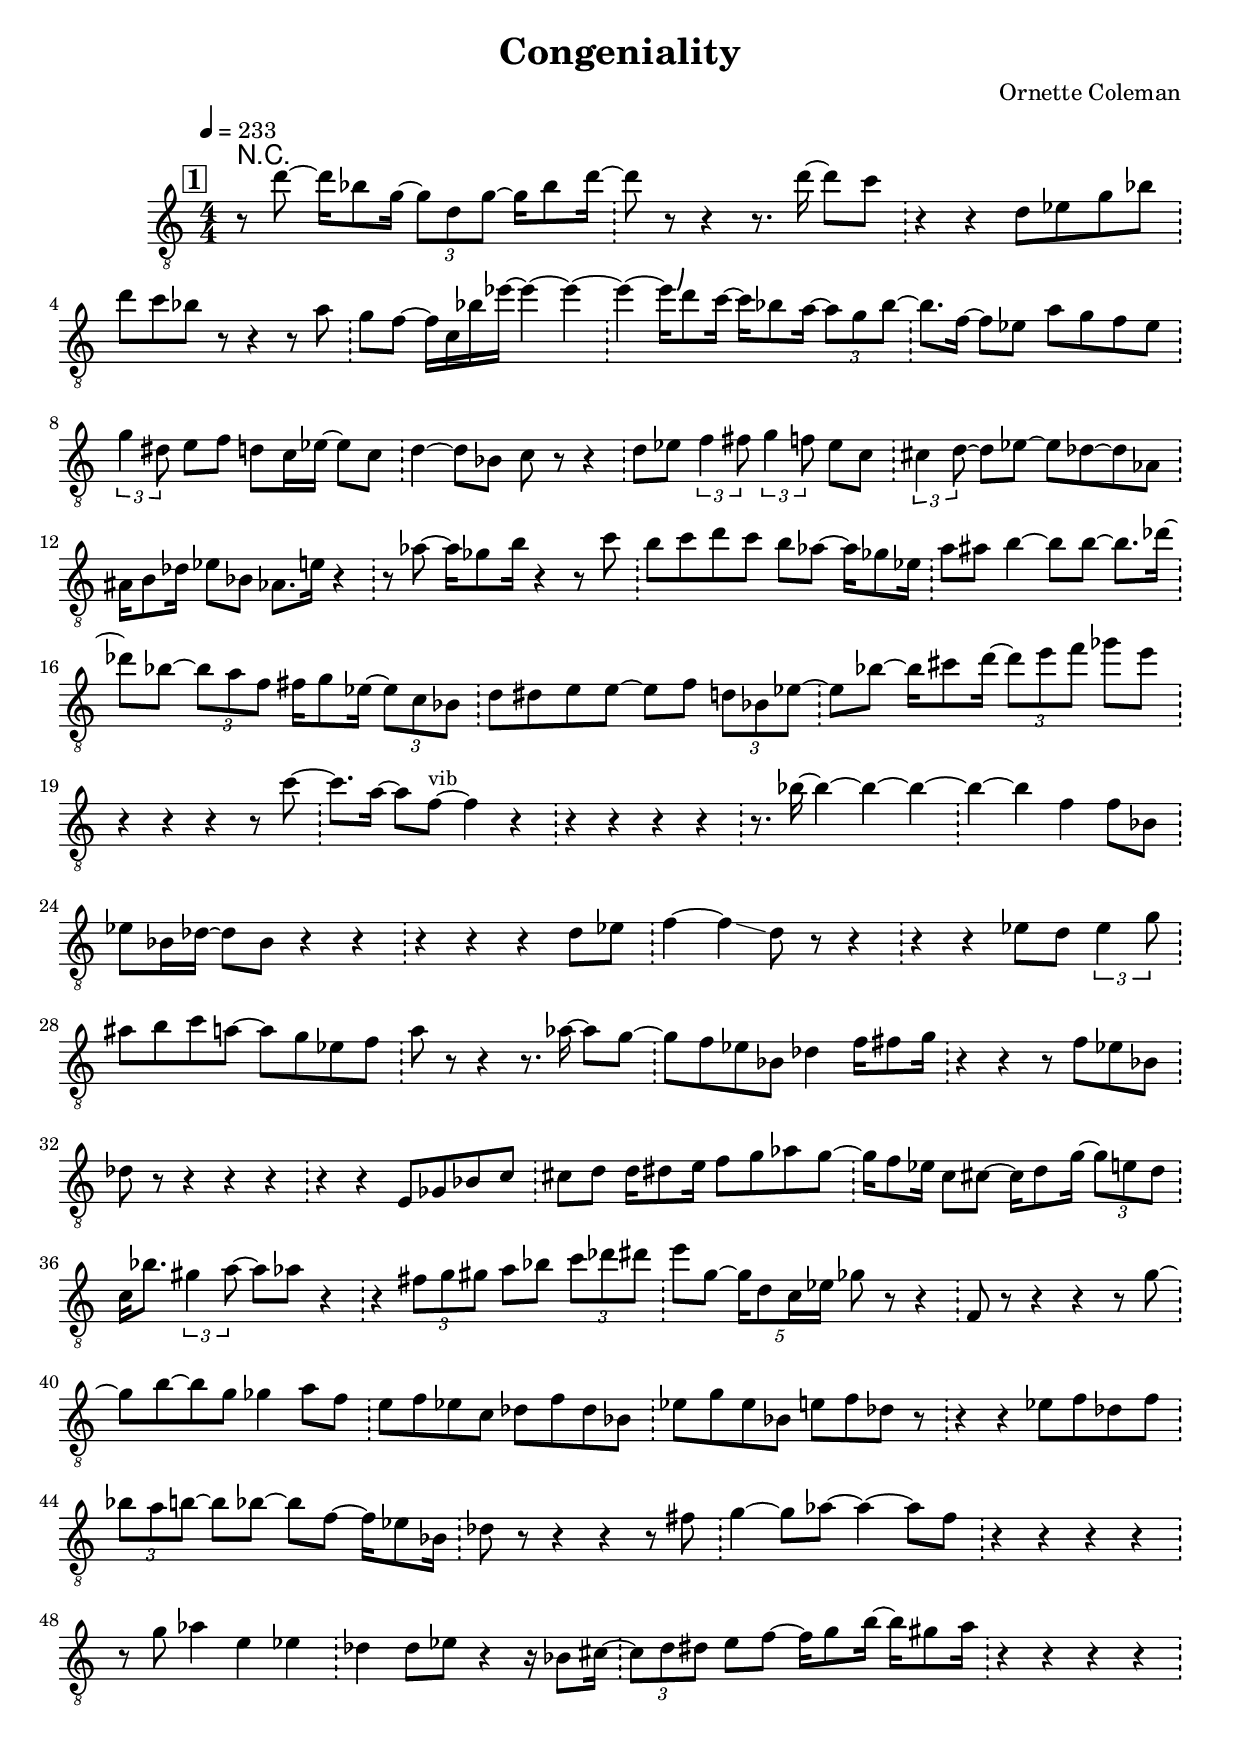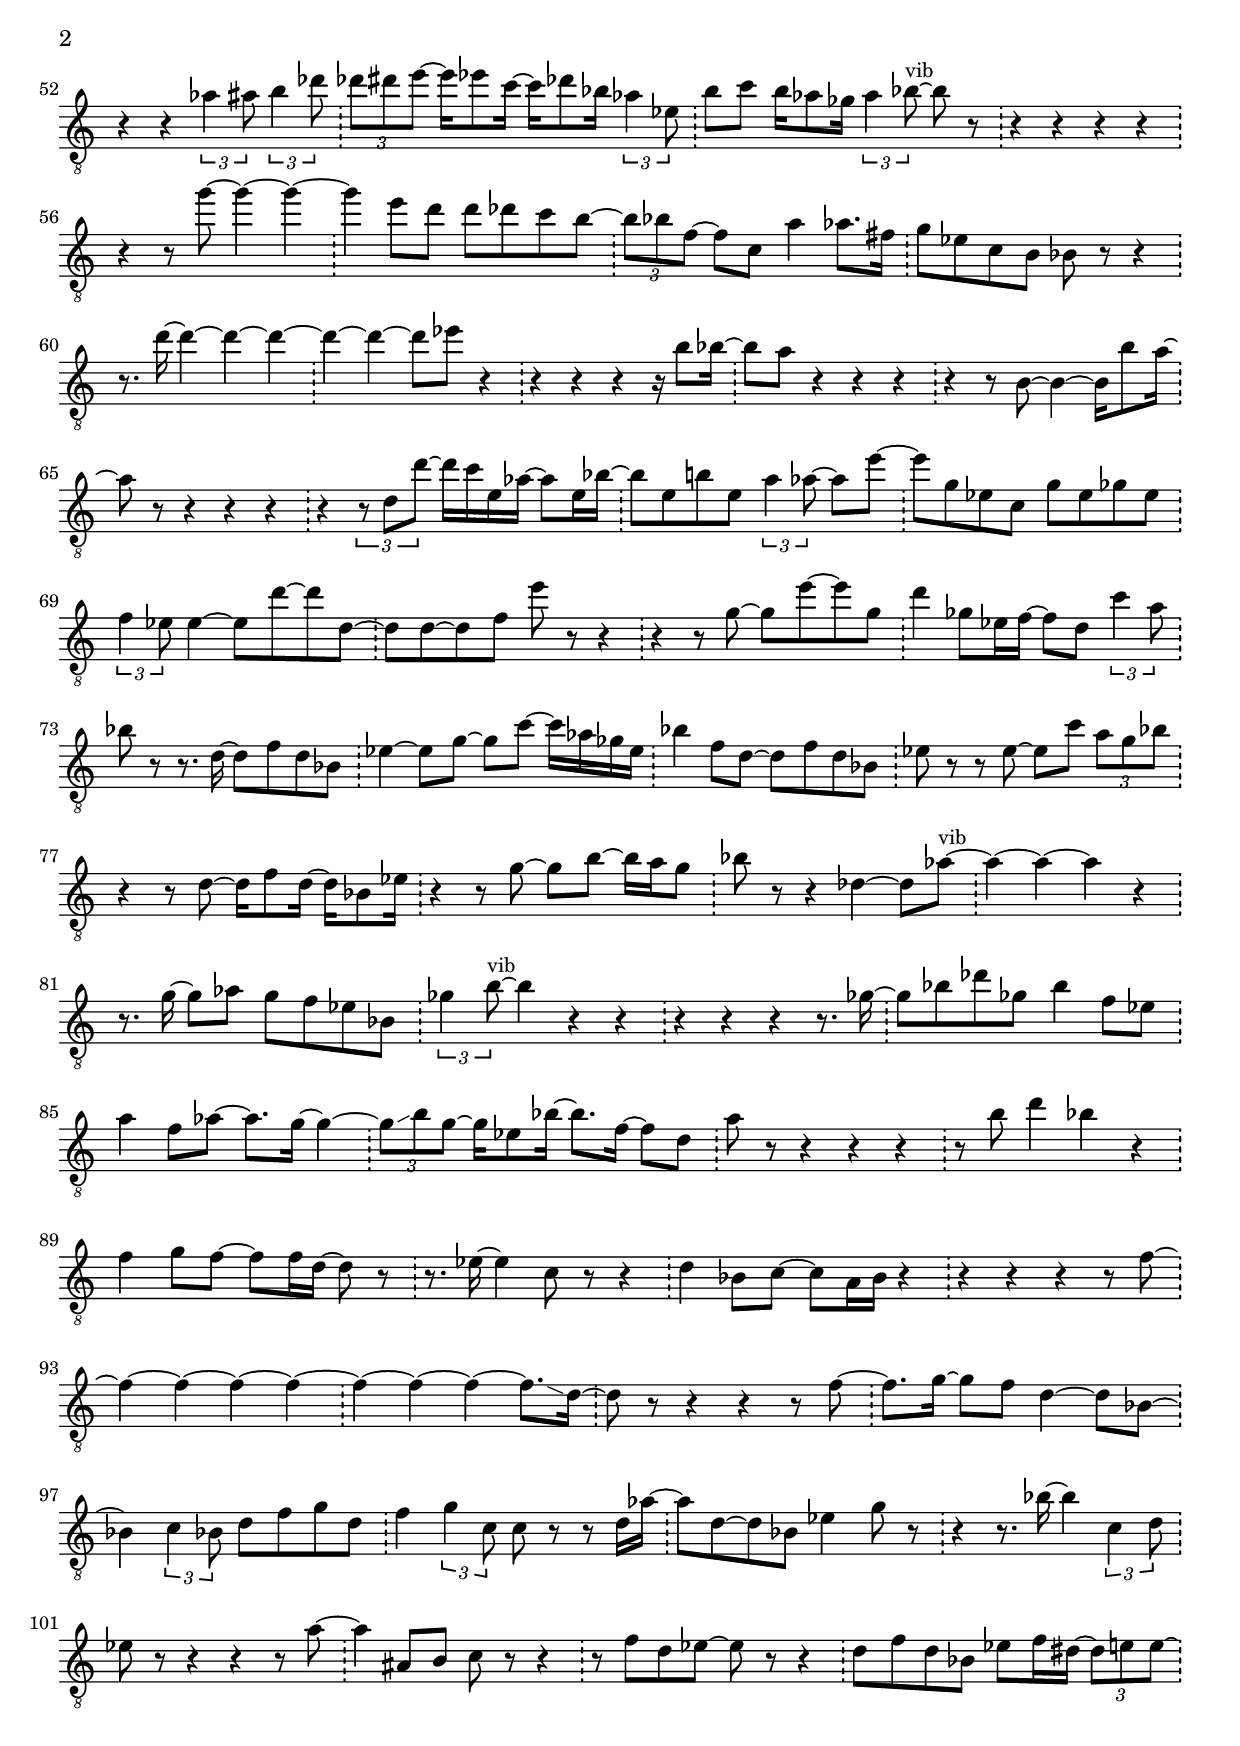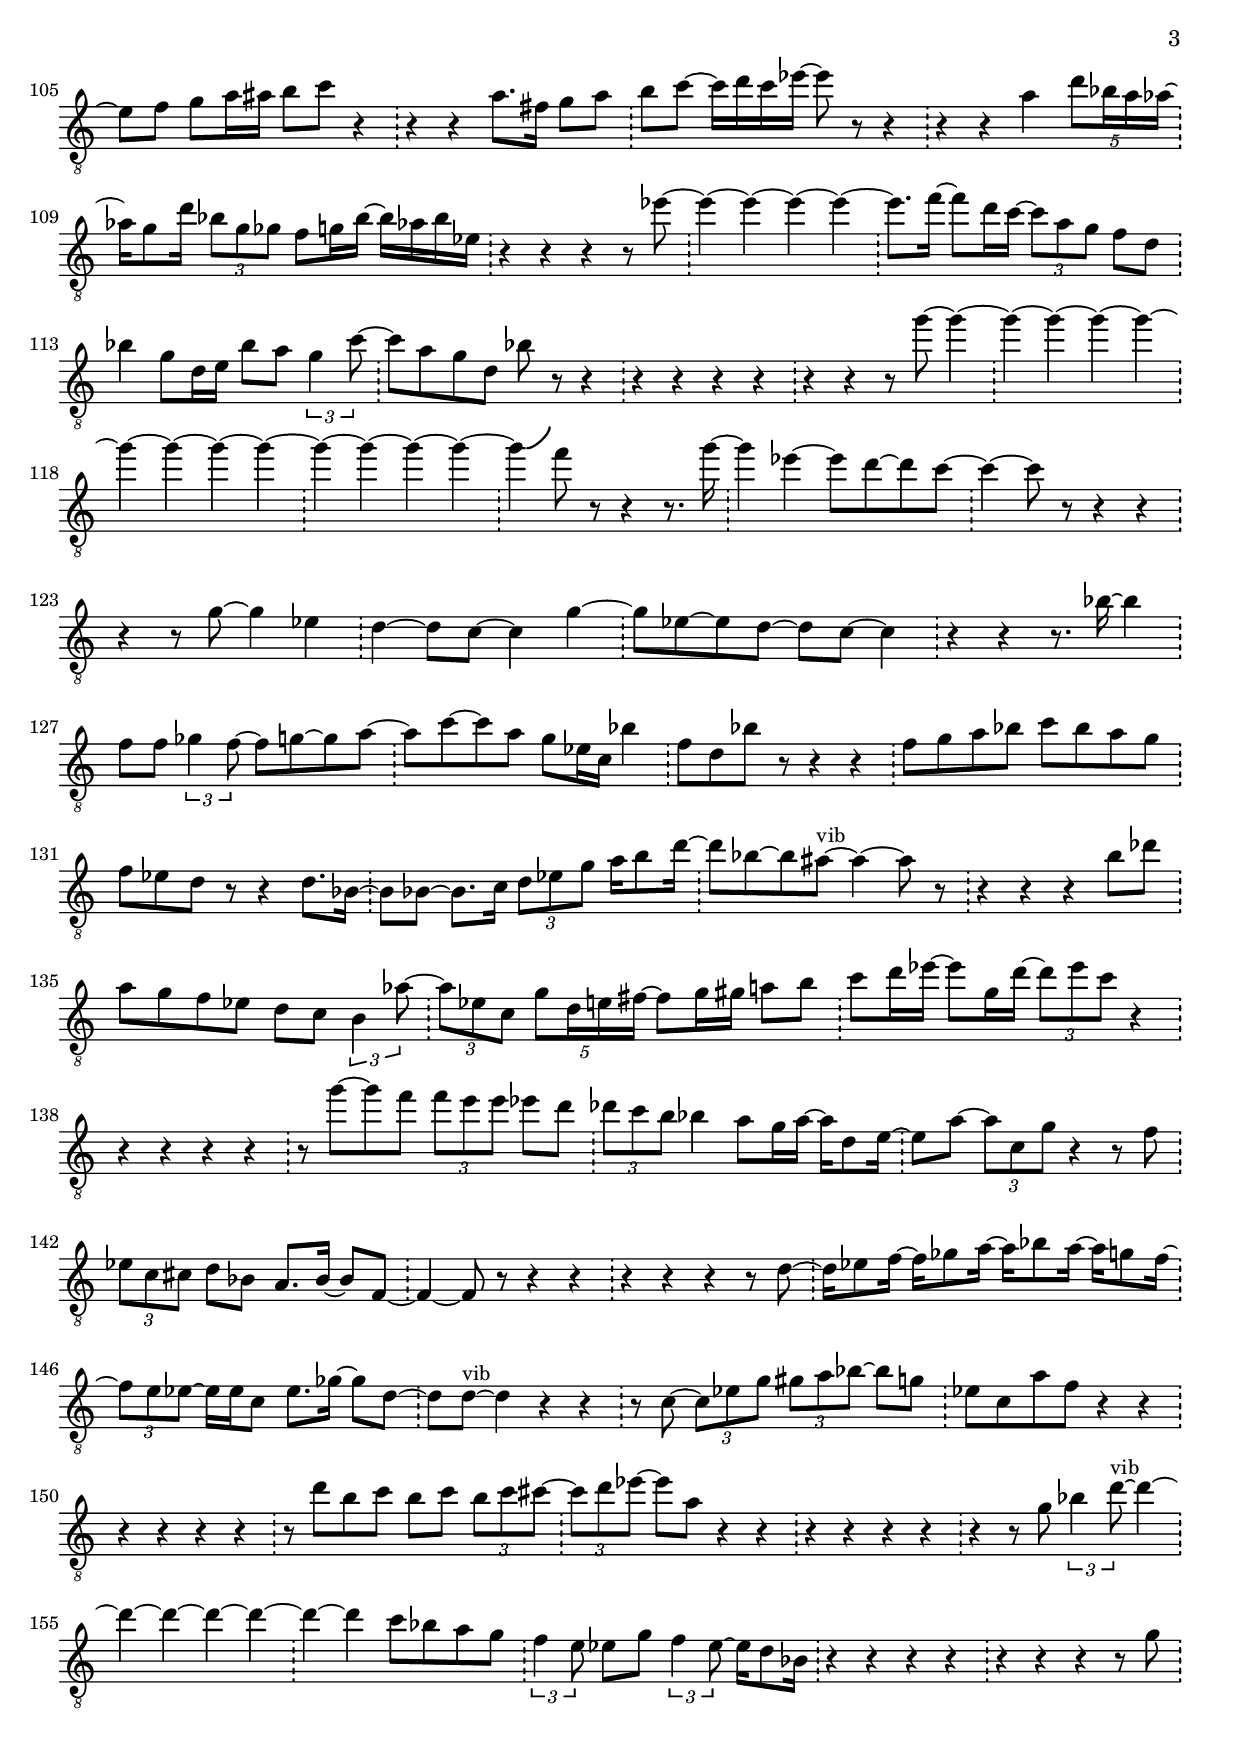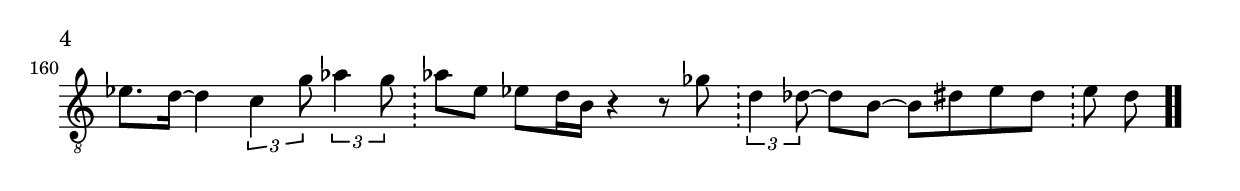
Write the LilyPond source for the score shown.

\version "2.13.2"

#(ly:set-option 'point-and-click #f)

\header {
  title = "Congeniality"
  composer = "Ornette Coleman"
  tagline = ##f
}
global =
{
    \override Staff.TimeSignature #'style = #'()
    \time 4/4
    \clef "treble_8"
    \key c \major
    \override Rest #'direction = #'0
    \override MultiMeasureRest #'staff-position = #0
}
\score
{
<<
    \transpose c' c'

    \new ChordNames { \chords {
      \set majorSevenSymbol = \markup { "maj7" }
      \set minorChordModifier = \markup { \char ##x2013 }
      
       r4
      }
      }

    \new Staff
    <<
    \transpose c' c'

    {
      \global
  		%\override Score.MetronomeMark #'transparent = ##t
  		%\override Score.MetronomeMark #'stencil = ##f
  		
  		\override HorizontalBracket #'direction = #UP
  		\override HorizontalBracket #'bracket-flare = #'(0 . 0)
  		
  		\override TextSpanner #'dash-fraction = #1.0
  		\override TextSpanner #'bound-details #'left #'text = \markup{ \concat{\draw-line #'(0 . -1.0) \draw-line #'(1.0 . 0) }}
  		\override TextSpanner #'bound-details #'right #'text = \markup{ \concat{ \draw-line #'(1.0 . 0) \draw-line #'(0 . -1.0) }}
          \set Score.markFormatter = #format-mark-box-numbers


      \tempo 4 = 233
      \set Score.currentBarNumber = #1
     
      \bar "||" \mark \default r8 d''8~ 
       d''16 bes'8 g'16~ 
       \tuplet 3/2 {g'8 d'8 g'8~} 
       g'16 bes'8 d''16~ 
      \bar "!" d''8 r8 
       r4 
       r8. d''16~ 
       d''8 c''8 
      \bar "!" r4 
       r4 
       d'8 es'8 
       g'8 bes'8 
      \bar "!" d''8 c''8 
       bes'8 r8 
       r4 
       r8 a'8 
      \bar "!" g'8 f'8~ 
       f'16 c'16 bes'16 es''16~ 
       es''4~ 
       es''4~ 
      \bar "!" es''4~ 
       es''16\bendAfter #+4  d''8 c''16~ 
       c''16 bes'8 a'16~ 
       \tuplet 3/2 {a'8 g'8 bes'8~} 
      \bar "!" bes'8. f'16~ 
       f'8 es'8 
       a'8 g'8 
       f'8 es'8 
      \bar "!" \tuplet 3/2 {g'4 dis'8} 
       e'8 f'8 
       d'8 c'16 es'16~ 
       es'8 c'8 
      \bar "!" d'4~ 
       d'8 bes8 
       c'8 r8 
       r4 
      \bar "!" d'8 es'8 
       \tuplet 3/2 {f'4 fis'8} 
       \tuplet 3/2 {g'4 f'8} 
       es'8 c'8 
      \bar "!" \tuplet 3/2 {cis'4 d'8~} 
       d'8 es'8~ 
       es'8 des'8~ 
       des'8 aes8 
      \bar "!" ais16 b8 des'16 
       es'8 bes8 
       aes8. e'16 
       r4 
      \bar "!" r8 aes'8~ 
       aes'16 ges'8 b'16 
       r4 
       r8 c''8 
      \bar "!" b'8 c''8 
       d''8 c''8 
       b'8 aes'8~ 
       aes'16 ges'8 es'16 
      \bar "!" a'8 ais'8 
       b'4~ 
       b'8 b'8~ 
       b'8. des''16~ 
      \bar "!" des''8 bes'8~ 
       \tuplet 3/2 {bes'8 a'8 f'8} 
       fis'16 g'8 es'16~ 
       \tuplet 3/2 {es'8 c'8 bes8} 
      \bar "!" d'8 dis'8 
       e'8 e'8~ 
       e'8 f'8 
       \tuplet 3/2 {d'8 bes8 es'8~} 
      \bar "!" es'8 bes'8~ 
       bes'16 cis''8 d''16~ 
       \tuplet 3/2 {d''8 e''8 f''8} 
       ges''8 e''8 
      \bar "!" r4 
       r4 
       r4 
       r8 c''8~ 
      \bar "!" c''8. a'16~ 
       a'8 f'8~^\markup{\left-align \small vib} 
       f'4 
       r4 
      \bar "!" r4 
       r4 
       r4 
       r4 
      \bar "!" r8. bes'16~ 
       bes'4~ 
       bes'4~ 
       bes'4~ 
      \bar "!" bes'4~ 
       bes'4 
       f'4 
       f'8 bes8 
      \bar "!" es'8 bes16 des'16~ 
       des'8 bes8 
       r4 
       r4 
      \bar "!" r4 
       r4 
       r4 
       d'8 es'8 
      \bar "!" f'4~ 
       f'4\glissando  
       d'8 r8 
       r4 
      \bar "!" r4 
       r4 
       es'8 d'8 
       \tuplet 3/2 {es'4 g'8} 
      \bar "!" ais'8 b'8 
       c''8 a'8~ 
       a'8 g'8 
       es'8 f'8 
      \bar "!" a'8 r8 
       r4 
       r8. aes'16~ 
       aes'8 g'8~ 
      \bar "!" g'8 f'8 
       es'8 bes8 
       des'4 
       f'16 fis'8 g'16 
      \bar "!" r4 
       r4 
       r8 f'8 
       es'8 bes8 
      \bar "!" des'8 r8 
       r4 
       r4 
       r4 
      \bar "!" r4 
       r4 
       e8 ges8 
       bes8 c'8 
      \bar "!" cis'8 d'8 
       d'16 dis'8 e'16 
       f'8 g'8 
       aes'8 g'8~ 
      \bar "!" g'16 f'8 es'16 
       c'8 cis'8~ 
       cis'16 d'8 g'16~ 
       \tuplet 3/2 {g'8 e'8 d'8} 
      \bar "!" c'16 bes'8. 
       \tuplet 3/2 {gis'4 a'8~} 
       a'8 aes'8 
       r4 
      \bar "!" r4 
       \tuplet 3/2 {fis'8 g'8 gis'8} 
       a'8 bes'8 
       \tuplet 3/2 {c''8 des''8 dis''8} 
      \bar "!" e''8 g'8~ 
       \tuplet 5/4 {g'16 d'8 c'16 es'16} 
       ges'8 r8 
       r4 
      \bar "!" f8 r8 
       r4 
       r4 
       r8 g'8~ 
      \bar "!" g'8 b'8~ 
       b'8 g'8 
       ges'4 
       a'8 f'8 
      \bar "!" e'8 f'8 
       es'8 c'8 
       des'8 f'8 
       des'8 bes8 
      \bar "!" es'8 g'8 
       es'8 bes8 
       e'8 f'8 
       des'8 r8 
      \bar "!" r4 
       r4 
       es'8 f'8 
       des'8 f'8 
      \bar "!" \tuplet 3/2 {bes'8 a'8 b'8~} 
       b'8 bes'8~ 
       bes'8 f'8~ 
       f'16 es'8 bes16 
      \bar "!" des'8 r8 
       r4 
       r4 
       r8 fis'8 
      \bar "!" g'4~ 
       g'8 aes'8~ 
       aes'4~ 
       aes'8 f'8 
      \bar "!" r4 
       r4 
       r4 
       r4 
      \bar "!" r8 g'8 
       aes'4 
       e'4 
       es'4 
      \bar "!" des'4 
       des'8 es'8 
       r4 
       r16 bes8 cis'16~ 
      \bar "!" \tuplet 3/2 {cis'8 d'8 dis'8} 
       e'8 f'8~ 
       f'16 g'8 b'16~ 
       b'16 gis'8 a'16 
      \bar "!" r4 
       r4 
       r4 
       r4 
      \bar "!" r4 
       r4 
       \tuplet 3/2 {aes'4 ais'8} 
       \tuplet 3/2 {b'4 des''8} 
      \bar "!" \tuplet 3/2 {des''8 dis''8 e''8~} 
       e''16 es''8 c''16~ 
       c''16 des''8 bes'16 
       \tuplet 3/2 {aes'4 es'8} 
      \bar "!" b'8 c''8 
       b'16 aes'8 ges'16 
       \tuplet 3/2 {aes'4 bes'8~^\markup{\left-align \small vib}} 
       bes'8 r8 
      \bar "!" r4 
       r4 
       r4 
       r4 
      \bar "!" r4 
       r8 g''8~ 
       g''4~ 
       g''4~ 
      \bar "!" g''4 
       e''8 d''8 
       d''8 des''8 
       c''8 b'8~ 
      \bar "!" \tuplet 3/2 {b'8 bes'8 f'8~} 
       f'8 c'8 
       a'4 
       aes'8. fis'16 
      \bar "!" g'8 es'8 
       c'8 b8 
       bes8 r8 
       r4 
      \bar "!" r8. d''16~ 
       d''4~ 
       d''4~ 
       d''4~ 
      \bar "!" d''4~ 
       d''4~ 
       d''8 es''8 
       r4 
      \bar "!" r4 
       r4 
       r4 
       r16 b'8 bes'16~ 
      \bar "!" bes'8 a'8 
       r4 
       r4 
       r4 
      \bar "!" r4 
       r8 b8~ 
       b4~ 
       b16 b'8 a'16~ 
      \bar "!" a'8 r8 
       r4 
       r4 
       r4 
      \bar "!" r4 
       \tuplet 3/2 {r8 d'8 d''8~} 
       d''16 c''16 e'16 aes'16~ 
       aes'8 e'16 bes'16~ 
      \bar "!" bes'8 e'8 
       b'8 e'8 
       \tuplet 3/2 {a'4 aes'8~} 
       aes'8 e''8~ 
      \bar "!" e''8 g'8 
       es'8 c'8 
       g'8 es'8 
       ges'8 es'8 
      \bar "!" \tuplet 3/2 {f'4 es'8} 
       es'4~ 
       es'8 d''8~ 
       d''8 d'8~ 
      \bar "!" d'8 d'8~ 
       d'8 f'8 
       e''8 r8 
       r4 
      \bar "!" r4 
       r8 g'8~ 
       g'8 e''8~ 
       e''8 g'8 
      \bar "!" d''4 
       ges'8 es'16 f'16~ 
       f'8 d'8 
       \tuplet 3/2 {c''4 a'8} 
      \bar "!" bes'8 r8 
       r8. d'16~ 
       d'8 f'8 
       d'8 bes8 
      \bar "!" es'4~ 
       es'8 g'8~ 
       g'8 c''8~ 
       c''16 aes'16 ges'16 es'16 
      \bar "!" bes'4 
       f'8 d'8~ 
       d'8 f'8 
       d'8 bes8 
      \bar "!" es'8 r8 
       r8 es'8~ 
       es'8 c''8 
       \tuplet 3/2 {a'8 g'8 bes'8} 
      \bar "!" r4 
       r8 d'8~ 
       d'16 f'8 d'16~ 
       d'16 bes8 es'16 
      \bar "!" r4 
       r8 g'8~ 
       g'8 b'8~ 
       b'16 a'16 g'8 
      \bar "!" bes'8 r8 
       r4 
       des'4~ 
       des'8 aes'8~^\markup{\left-align \small vib} 
      \bar "!" aes'4~ 
       aes'4~ 
       aes'4 
       r4 
      \bar "!" r8. g'16~ 
       g'8 aes'8 
       g'8 f'8 
       es'8 bes8 
      \bar "!" \tuplet 3/2 {ges'4 b'8~^\markup{\left-align \small vib}} 
       b'4 
       r4 
       r4 
      \bar "!" r4 
       r4 
       r4 
       r8. ges'16~ 
      \bar "!" ges'8 bes'8 
       des''8 ges'8 
       bes'4 
       f'8 es'8 
      \bar "!" a'4 
       f'8 aes'8~ 
       aes'8. g'16~ 
       g'4~ 
      \bar "!" \tuplet 3/2 {g'8\glissando  b'8 g'8~} 
       g'16 es'8 bes'16~ 
       bes'8. f'16~ 
       f'8 d'8 
      \bar "!" a'8 r8 
       r4 
       r4 
       r4 
      \bar "!" r8 b'8 
       d''4 
       bes'4 
       r4 
      \bar "!" f'4 
       g'8 f'8~ 
       f'8 f'16 d'16~ 
       d'8 r8 
      \bar "!" r8. es'16~ 
       es'4 
       c'8 r8 
       r4 
      \bar "!" d'4 
       bes8 c'8~ 
       c'8 a16 bes16 
       r4 
      \bar "!" r4 
       r4 
       r4 
       r8 f'8~ 
      \bar "!" f'4~ 
       f'4~ 
       f'4~ 
       f'4~ 
      \bar "!" f'4~ 
       f'4~ 
       f'4~ 
       f'8.\glissando  d'16~ 
      \bar "!" d'8 r8 
       r4 
       r4 
       r8 f'8~ 
      \bar "!" f'8. g'16~ 
       g'8 f'8 
       d'4~ 
       d'8 bes8~ 
      \bar "!" bes4 
       \tuplet 3/2 {c'4 bes8} 
       d'8 f'8 
       g'8 d'8 
      \bar "!" f'4 
       \tuplet 3/2 {g'4 c'8} 
       c'8 r8 
       r8 d'16 aes'16~ 
      \bar "!" aes'8 d'8~ 
       d'8 bes8 
       es'4 
       g'8 r8 
      \bar "!" r4 
       r8. bes'16~ 
       bes'4 
       \tuplet 3/2 {c'4 d'8} 
      \bar "!" es'8 r8 
       r4 
       r4 
       r8 a'8~ 
      \bar "!" a'4 
       ais8 b8 
       c'8 r8 
       r4 
      \bar "!" r8 f'8 
       d'8 es'8~ 
       es'8 r8 
       r4 
      \bar "!" d'8 f'8 
       d'8 bes8 
       es'8 f'16 dis'16~ 
       \tuplet 3/2 {dis'8 e'8 e'8~} 
      \bar "!" e'8 f'8 
       g'8 a'16 ais'16 
       b'8 c''8 
       r4 
      \bar "!" r4 
       r4 
       a'8. fis'16 
       g'8 a'8 
      \bar "!" b'8 c''8~ 
       c''16 d''16 c''16 es''16~ 
       es''8 r8 
       r4 
      \bar "!" r4 
       r4 
       a'4 
       \tuplet 5/4 {d''8 bes'16 a'16 aes'16~} 
      \bar "!" aes'16 g'8 d''16 
       \tuplet 3/2 {bes'8 g'8 ges'8} 
       f'8 g'16 bes'16~ 
       bes'16 aes'16 bes'16 es'16 
      \bar "!" r4 
       r4 
       r4 
       r8 es''8~ 
      \bar "!" es''4~ 
       es''4~ 
       es''4~ 
       es''4~ 
      \bar "!" es''8. f''16~ 
       f''8 d''16 c''16~ 
       \tuplet 3/2 {c''8 a'8 g'8} 
       f'8 d'8 
      \bar "!" bes'4 
       g'8 d'16 e'16 
       bes'8 a'8 
       \tuplet 3/2 {g'4 c''8~} 
      \bar "!" c''8 a'8 
       g'8 d'8 
       bes'8 r8 
       r4 
      \bar "!" r4 
       r4 
       r4 
       r4 
      \bar "!" r4 
       r4 
       r8 g''8~ 
       g''4~ 
      \bar "!" g''4~ 
       g''4~ 
       g''4~ 
       g''4~ 
      \bar "!" g''4~ 
       g''4~ 
       g''4~ 
       g''4~ 
      \bar "!" g''4~ 
       g''4~ 
       g''4~ 
       g''4~ 
      \bar "!" g''4\bendAfter #+4  
       f''8 r8 
       r4 
       r8. g''16~ 
      \bar "!" g''4 
       es''4~ 
       es''8 d''8~ 
       d''8 c''8~ 
      \bar "!" c''4~ 
       c''8 r8 
       r4 
       r4 
      \bar "!" r4 
       r8 g'8~ 
       g'4 
       es'4 
      \bar "!" d'4~ 
       d'8 c'8~ 
       c'4 
       g'4~ 
      \bar "!" g'8 es'8~ 
       es'8 d'8~ 
       d'8 c'8~ 
       c'4 
      \bar "!" r4 
       r4 
       r8. bes'16~ 
       bes'4 
      \bar "!" f'8 f'8 
       \tuplet 3/2 {ges'4 f'8~} 
       f'8 g'8~ 
       g'8 a'8~ 
      \bar "!" a'8 c''8~ 
       c''8 a'8 
       g'8 es'16 c'16 
       bes'4 
      \bar "!" f'8 d'8 
       bes'8 r8 
       r4 
       r4 
      \bar "!" f'8 g'8 
       a'8 bes'8 
       c''8 bes'8 
       a'8 g'8 
      \bar "!" f'8 es'8 
       d'8 r8 
       r4 
       d'8. bes16~ 
      \bar "!" bes8 bes8~ 
       bes8. c'16 
       \tuplet 3/2 {d'8 es'8 g'8} 
       a'16 b'8 d''16~ 
      \bar "!" d''8 bes'8~ 
       bes'8 ais'8~^\markup{\left-align \small vib} 
       ais'4~ 
       ais'8 r8 
      \bar "!" r4 
       r4 
       r4 
       b'8 des''8 
      \bar "!" a'8 g'8 
       f'8 es'8 
       d'8 c'8 
       \tuplet 3/2 {b4 aes'8~} 
      \bar "!" \tuplet 3/2 {aes'8 es'8 c'8} 
       \tuplet 5/4 {g'8 d'16 e'16 fis'16~} 
       fis'8 g'16 gis'16 
       a'8 b'8 
      \bar "!" c''8 d''16 es''16~ 
       es''8 g'16 d''16~ 
       \tuplet 3/2 {d''8 es''8 c''8} 
       r4 
      \bar "!" r4 
       r4 
       r4 
       r4 
      \bar "!" r8 g''8~ 
       g''8 f''8 
       \tuplet 3/2 {f''8 e''8 e''8} 
       es''8 d''8 
      \bar "!" \tuplet 3/2 {des''8 c''8 b'8} 
       bes'4 
       a'8 g'16 a'16~ 
       a'16 d'8 e'16~ 
      \bar "!" e'8 a'8~ 
       \tuplet 3/2 {a'8 c'8 g'8} 
       r4 
       r8 f'8 
      \bar "!" \tuplet 3/2 {es'8 c'8 cis'8} 
       d'8 bes8 
       a8. bes16~ 
       bes8 f8~ 
      \bar "!" f4~ 
       f8 r8 
       r4 
       r4 
      \bar "!" r4 
       r4 
       r4 
       r8 d'8~ 
      \bar "!" d'16 es'8 f'16~ 
       f'16 ges'8 a'16~ 
       a'16 bes'8 a'16~ 
       a'16 g'8 f'16~ 
      \bar "!" \tuplet 3/2 {f'8 e'8 es'8~} 
       es'16 es'16 c'8 
       es'8. ges'16~ 
       ges'8 d'8~ 
      \bar "!" d'8 d'8~^\markup{\left-align \small vib} 
       d'4 
       r4 
       r4 
      \bar "!" r8 c'8~ 
       \tuplet 3/2 {c'8 es'8 g'8} 
       \tuplet 3/2 {gis'8 a'8 bes'8~} 
       bes'8 g'8 
      \bar "!" es'8 c'8 
       a'8 f'8 
       r4 
       r4 
      \bar "!" r4 
       r4 
       r4 
       r4 
      \bar "!" r8 d''8 
       b'8 c''8 
       b'8 c''8 
       \tuplet 3/2 {b'8 c''8 cis''8~} 
      \bar "!" \tuplet 3/2 {cis''8 d''8 es''8~} 
       es''8 a'8 
       r4 
       r4 
      \bar "!" r4 
       r4 
       r4 
       r4 
      \bar "!" r4 
       r8 g'8 
       \tuplet 3/2 {bes'4 d''8~^\markup{\left-align \small vib}} 
       d''4~ 
      \bar "!" d''4~ 
       d''4~ 
       d''4~ 
       d''4~ 
      \bar "!" d''4~ 
       d''4 
       c''8 bes'8 
       a'8 g'8 
      \bar "!" \tuplet 3/2 {f'4 e'8} 
       es'8 g'8 
       \tuplet 3/2 {f'4 es'8~} 
       es'16 d'8 bes16 
      \bar "!" r4 
       r4 
       r4 
       r4 
      \bar "!" r4 
       r4 
       r4 
       r8 g'8 
      \bar "!" es'8. d'16~ 
       d'4 
       \tuplet 3/2 {c'4 g'8} 
       \tuplet 3/2 {aes'4 g'8} 
      \bar "!" aes'8 e'8 
       es'8 d'16 b16 
       r4 
       r8 ges'8 
      \bar "!" \tuplet 3/2 {d'4 des'8~} 
       des'8 b8~ 
       b8 dis'8 
       e'8 dis'8 
      \bar "!" e'8 d'8\bar  ".."
    }
    >>
>>    
}
